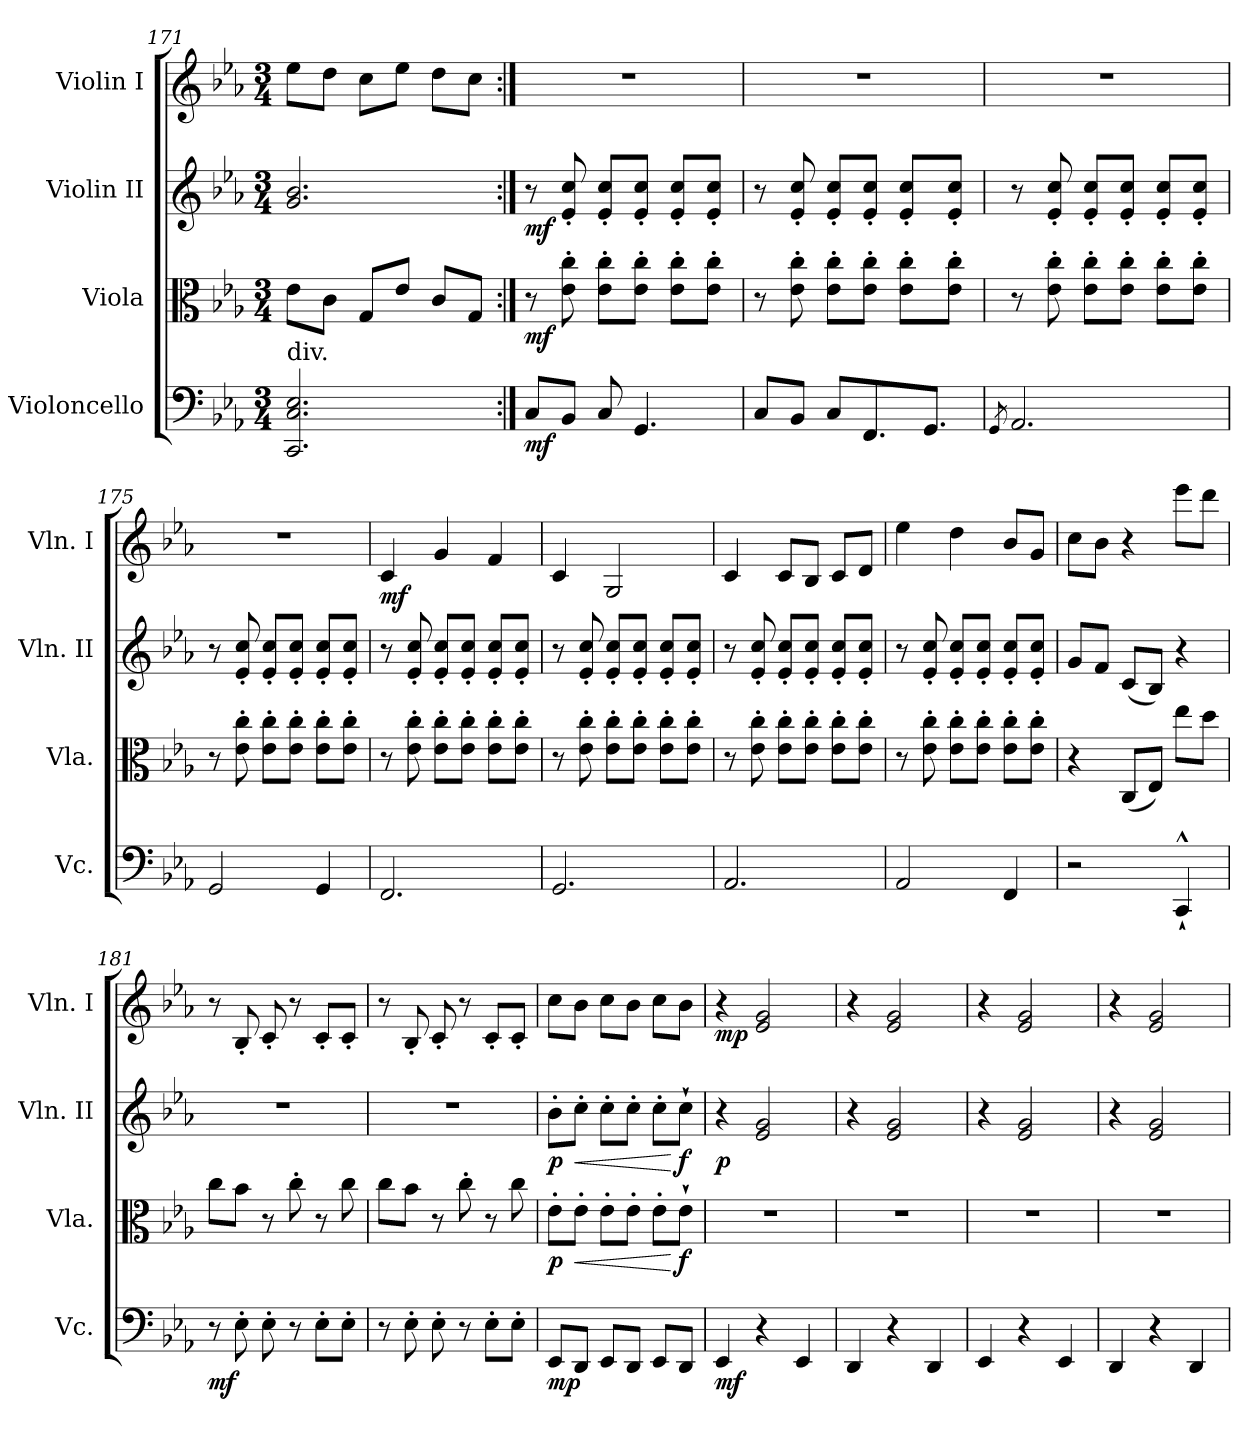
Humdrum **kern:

**kern	**dynam	**kern	**dynam	**kern	**dynam	**kern	**dynam
*part4	*part4	*part3	*part3	*part2	*part2	*part1	*part1
*staff4	*staff4	*staff3	*staff3	*staff2	*staff2	*staff1	*staff1
*I"Violoncello	*	*I"Viola	*	*I"Violin II	*	*I"Violin I	*
*I'Vc.	*	*I'Vla.	*	*I'Vln. II	*	*I'Vln. I	*
*clefF4	*	*clefC3	*	*clefG2	*	*clefG2	*
*k[b-e-a-]	*	*k[b-e-a-]	*	*k[b-e-a-]	*	*k[b-e-a-]	*
*M3/4	*	*M3/4	*	*M3/4	*	*M3/4	*
=171	=171	=171	=171	=171	=171	=171	=171
!LO:TX:a:t=div.	!	!	!	!	!	!	!
2.CC/ 2.C/ 2.E-/	.	8e-\L	.	2.g/ 2.b-/	.	8ee-\L	.
.	.	8c\J	.	.	.	8dd\J	.
.	.	8G/L	.	.	.	8cc\L	.
.	.	8e-/J	.	.	.	8ee-\J	.
.	.	8c/L	.	.	.	8dd\L	.
.	.	8G/J	.	.	.	8cc\J	.
=172:|!	=172:|!	=172:|!	=172:|!	=172:|!	=172:|!	=172:|!	=172:|!
!	!LO:DY:b	!	!LO:DY:b	!	!LO:DY:b	!	!
8C/L	mf	8r	mf	8r	mf	2.r	.
8BB-/J	.	8e-\' 8cc\'	.	8e-/' 8cc/'	.	.	.
8C/	.	8e-\' 8cc\'L	.	8e-/' 8cc/'L	.	.	.
4.GG/	.	8e-\' 8cc\'J	.	8e-/' 8cc/'J	.	.	.
.	.	8e-\' 8cc\'L	.	8e-/' 8cc/'L	.	.	.
.	.	8e-\' 8cc\'J	.	8e-/' 8cc/'J	.	.	.
=173	=173	=173	=173	=173	=173	=173	=173
8C/L	.	8r	.	8r	.	2.r	.
8BB-/J	.	8e-\' 8cc\'	.	8e-/' 8cc/'	.	.	.
8C/L	.	8e-\' 8cc\'L	.	8e-/' 8cc/'L	.	.	.
8.FF/	.	8e-\' 8cc\'J	.	8e-/' 8cc/'J	.	.	.
.	.	8e-\' 8cc\'L	.	8e-/' 8cc/'L	.	.	.
8.GG/J	.	.	.	.	.	.	.
.	.	8e-\' 8cc\'J	.	8e-/' 8cc/'J	.	.	.
=174	=174	=174	=174	=174	=174	=174	=174
8qGG/	.	.	.	.	.	.	.
2.AA-/	.	8r	.	8r	.	2.r	.
.	.	8e-\' 8cc\'	.	8e-/' 8cc/'	.	.	.
.	.	8e-\' 8cc\'L	.	8e-/' 8cc/'L	.	.	.
.	.	8e-\' 8cc\'J	.	8e-/' 8cc/'J	.	.	.
.	.	8e-\' 8cc\'L	.	8e-/' 8cc/'L	.	.	.
.	.	8e-\' 8cc\'J	.	8e-/' 8cc/'J	.	.	.
!!LO:LB:g=z
=175	=175	=175	=175	=175	=175	=175	=175
2GG/	.	8r	.	8r	.	2.r	.
.	.	8e-\' 8cc\'	.	8e-/' 8cc/'	.	.	.
.	.	8e-\' 8cc\'L	.	8e-/' 8cc/'L	.	.	.
.	.	8e-\' 8cc\'J	.	8e-/' 8cc/'J	.	.	.
4GG/	.	8e-\' 8cc\'L	.	8e-/' 8cc/'L	.	.	.
.	.	8e-\' 8cc\'J	.	8e-/' 8cc/'J	.	.	.
=176	=176	=176	=176	=176	=176	=176	=176
!	!	!	!	!	!	!	!LO:DY:b
2.FF/	.	8r	.	8r	.	4c/	mf
.	.	8e-\' 8cc\'	.	8e-/' 8cc/'	.	.	.
.	.	8e-\' 8cc\'L	.	8e-/' 8cc/'L	.	4g/	.
.	.	8e-\' 8cc\'J	.	8e-/' 8cc/'J	.	.	.
.	.	8e-\' 8cc\'L	.	8e-/' 8cc/'L	.	4f/	.
.	.	8e-\' 8cc\'J	.	8e-/' 8cc/'J	.	.	.
=177	=177	=177	=177	=177	=177	=177	=177
2.GG/	.	8r	.	8r	.	4c/	.
.	.	8e-\' 8cc\'	.	8e-/' 8cc/'	.	.	.
.	.	8e-\' 8cc\'L	.	8e-/' 8cc/'L	.	2G/	.
.	.	8e-\' 8cc\'J	.	8e-/' 8cc/'J	.	.	.
.	.	8e-\' 8cc\'L	.	8e-/' 8cc/'L	.	.	.
.	.	8e-\' 8cc\'J	.	8e-/' 8cc/'J	.	.	.
=178	=178	=178	=178	=178	=178	=178	=178
2.AA-/	.	8r	.	8r	.	4c/	.
.	.	8e-\' 8cc\'	.	8e-/' 8cc/'	.	.	.
.	.	8e-\' 8cc\'L	.	8e-/' 8cc/'L	.	8c/L	.
.	.	8e-\' 8cc\'J	.	8e-/' 8cc/'J	.	8B-/J	.
.	.	8e-\' 8cc\'L	.	8e-/' 8cc/'L	.	8c/L	.
.	.	8e-\' 8cc\'J	.	8e-/' 8cc/'J	.	8d/J	.
=179	=179	=179	=179	=179	=179	=179	=179
2AA-/	.	8r	.	8r	.	4ee-\	.
.	.	8e-\' 8cc\'	.	8e-/' 8cc/'	.	.	.
.	.	8e-\' 8cc\'L	.	8e-/' 8cc/'L	.	4dd\	.
.	.	8e-\' 8cc\'J	.	8e-/' 8cc/'J	.	.	.
4FF/	.	8e-\' 8cc\'L	.	8e-/' 8cc/'L	.	8b-/L	.
.	.	8e-\' 8cc\'J	.	8e-/' 8cc/'J	.	8g/J	.
!!LO:PB:g=z
=180	=180	=180	=180	=180	=180	=180	=180
2r	.	4r	.	8g/L	.	8cc\L	.
.	.	.	.	8f/J	.	8b-\J	.
.	.	(8C/L	.	(8c/L	.	4r	.
.	.	8E-/J)	.	8B-/J)	.	.	.
4CC^^`/	.	8ee-\L	.	4r	.	8eee-\L	.
.	.	8dd\J	.	.	.	8ddd\J	.
=181	=181	=181	=181	=181	=181	=181	=181
!	!LO:DY:b	!	!	!	!	!	!
8r	mf	8cc\L	.	2.r	.	8r	.
8E-'\	.	8b-\J	.	.	.	8B-'/	.
8E-'\	.	8r	.	.	.	8c'/	.
8r	.	8cc'\	.	.	.	8r	.
8E-'\L	.	8r	.	.	.	8c'/L	.
8E-'\J	.	8cc\	.	.	.	8c'/J	.
=182	=182	=182	=182	=182	=182	=182	=182
8r	.	8cc\L	.	2.r	.	8r	.
8E-'\	.	8b-\J	.	.	.	8B-'/	.
8E-'\	.	8r	.	.	.	8c'/	.
8r	.	8cc'\	.	.	.	8r	.
8E-'\L	.	8r	.	.	.	8c'/L	.
8E-'\J	.	8cc\	.	.	.	8c'/J	.
=183	=183	=183	=183	=183	=183	=183	=183
!	!LO:DY:b	!	!LO:DY:b	!	!LO:DY:b	!	!
8EE-/L	mp	8e-'\L	p	8b-'\L	p	8cc\L	.
!	!	!	!LO:HP:b	!	!LO:HP:b	!	!
8DD/J	.	8e-'\J	<	8cc'\J	<	8b-\J	.
8EE-/L	.	8e-'\L	.	8cc'\L	.	8cc\L	.
8DD/J	.	8e-'\J	.	8cc'\J	.	8b-\J	.
8EE-/L	.	8e-'\L	.	8cc'\L	.	8cc\L	.
!	!	!	!LO:DY:n=1:b	!	!LO:DY:n=1:b	!	!
8DD/J	.	8e-`\J	[ f	8cc`\J	[ f	8b-\J	.
=184	=184	=184	=184	=184	=184	=184	=184
!	!LO:DY:b	!	!	!	!LO:DY:b	!	!LO:DY:b
4EE-/	mf	2.r	.	4r	p	4r	mp
4r	.	.	.	2e-/ 2g/	.	2e-/ 2g/	.
4EE-/	.	.	.	.	.	.	.
=185	=185	=185	=185	=185	=185	=185	=185
4DD/	.	2.r	.	4r	.	4r	.
4r	.	.	.	2e-/ 2g/	.	2e-/ 2g/	.
4DD/	.	.	.	.	.	.	.
!!LO:LB:g=z
=186	=186	=186	=186	=186	=186	=186	=186
4EE-/	.	2.r	.	4r	.	4r	.
4r	.	.	.	2e-/ 2g/	.	2e-/ 2g/	.
4EE-/	.	.	.	.	.	.	.
=187	=187	=187	=187	=187	=187	=187	=187
4DD/	.	2.r	.	4r	.	4r	.
4r	.	.	.	2e-/ 2g/	.	2e-/ 2g/	.
4DD/	.	.	.	.	.	.	.
=	=	=	=	=	=	=	=
*-	*-	*-	*-	*-	*-	*-	*-
